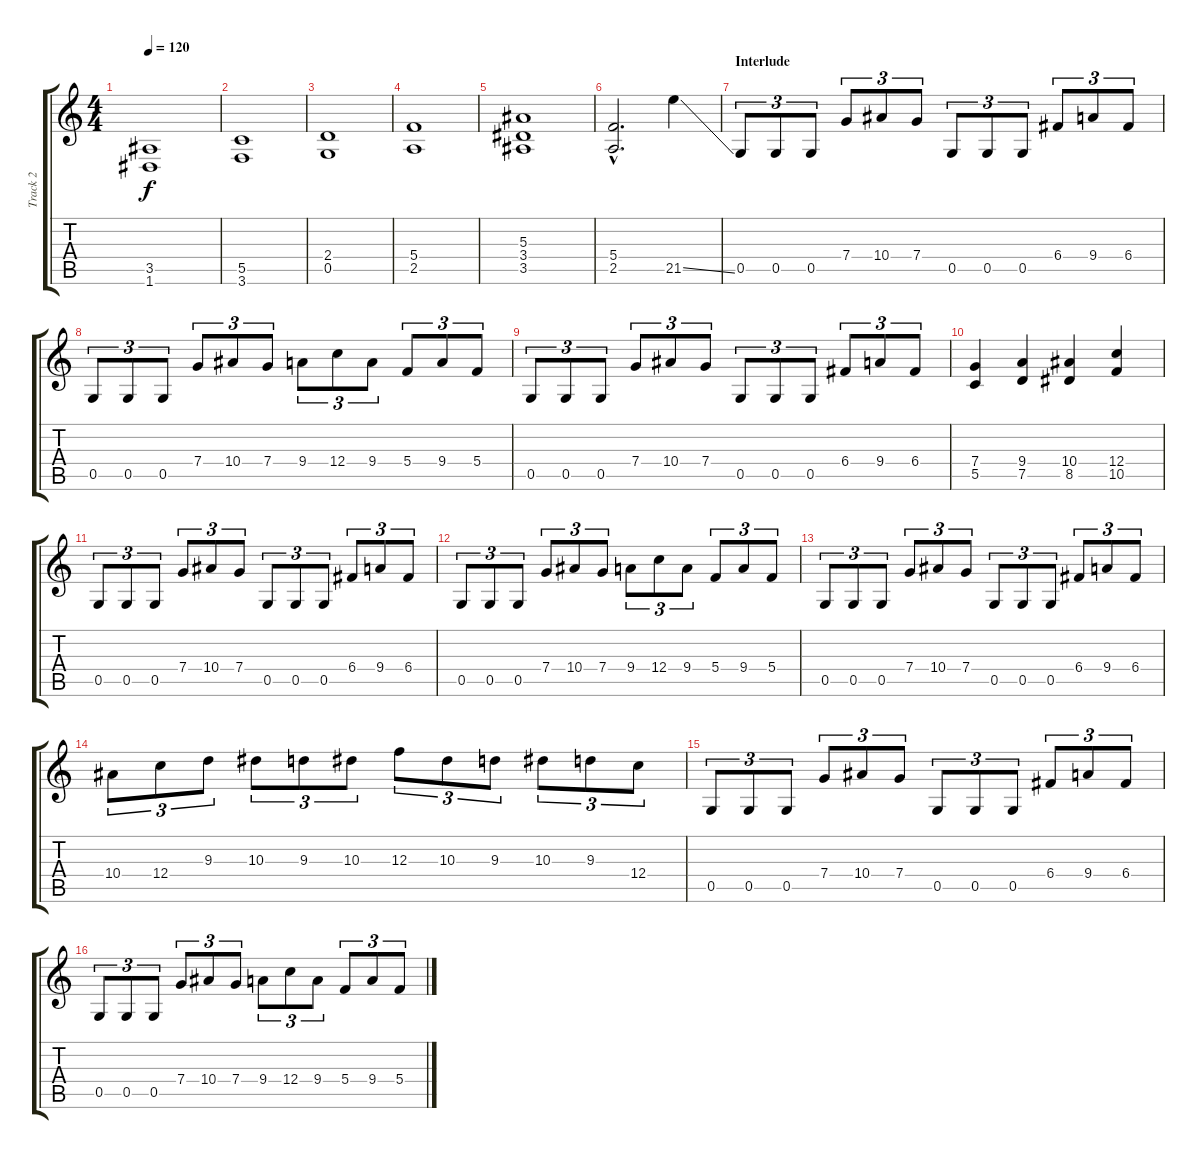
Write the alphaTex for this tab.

\track ("Track 2" "Track 2") {instrument distortionguitar}
\staff {score tabs}
\tuning (D4 A3 F3 C3 G2 D2) {hide}
\ts (4 4)
\tempo 120
\clef g2
\ks c
(3.5 1.6).1{dy f} |
(5.5 3.6).1 |
(2.4 0.5).1 |
(5.4 2.5).1 |
(5.3 3.4 3.5).1 |
(5.4{hac} 2.5{hac}).2{d} 21.5{ss}.4 |
\section ("" "Interlude")
0.5.8{tu (3 2)} 0.5.8{tu (3 2)} 0.5.8{tu (3 2)} 7.4.8{tu (3 2)} 10.4.8{tu (3 2)} 7.4.8{tu (3 2)} 0.5.8{tu (3 2)} 0.5.8{tu (3 2)} 0.5.8{tu (3 2)} 6.4.8{tu (3 2)} 9.4.8{tu (3 2)} 6.4.8{tu (3 2)} |
0.5.8{tu (3 2)} 0.5.8{tu (3 2)} 0.5.8{tu (3 2)} 7.4.8{tu (3 2)} 10.4.8{tu (3 2)} 7.4.8{tu (3 2)} 9.4.8{tu (3 2)} 12.4.8{tu (3 2)} 9.4.8{tu (3 2)} 5.4.8{tu (3 2)} 9.4.8{tu (3 2)} 5.4.8{tu (3 2)} |
0.5.8{tu (3 2)} 0.5.8{tu (3 2)} 0.5.8{tu (3 2)} 7.4.8{tu (3 2)} 10.4.8{tu (3 2)} 7.4.8{tu (3 2)} 0.5.8{tu (3 2)} 0.5.8{tu (3 2)} 0.5.8{tu (3 2)} 6.4.8{tu (3 2)} 9.4.8{tu (3 2)} 6.4.8{tu (3 2)} |
(7.4 5.5).4 (9.4 7.5).4 (10.4 8.5).4 (12.4 10.5).4 |
0.5.8{tu (3 2)} 0.5.8{tu (3 2)} 0.5.8{tu (3 2)} 7.4.8{tu (3 2)} 10.4.8{tu (3 2)} 7.4.8{tu (3 2)} 0.5.8{tu (3 2)} 0.5.8{tu (3 2)} 0.5.8{tu (3 2)} 6.4.8{tu (3 2)} 9.4.8{tu (3 2)} 6.4.8{tu (3 2)} |
0.5.8{tu (3 2)} 0.5.8{tu (3 2)} 0.5.8{tu (3 2)} 7.4.8{tu (3 2)} 10.4.8{tu (3 2)} 7.4.8{tu (3 2)} 9.4.8{tu (3 2)} 12.4.8{tu (3 2)} 9.4.8{tu (3 2)} 5.4.8{tu (3 2)} 9.4.8{tu (3 2)} 5.4.8{tu (3 2)} |
0.5.8{tu (3 2)} 0.5.8{tu (3 2)} 0.5.8{tu (3 2)} 7.4.8{tu (3 2)} 10.4.8{tu (3 2)} 7.4.8{tu (3 2)} 0.5.8{tu (3 2)} 0.5.8{tu (3 2)} 0.5.8{tu (3 2)} 6.4.8{tu (3 2)} 9.4.8{tu (3 2)} 6.4.8{tu (3 2)} |
10.4.8{tu (3 2)} 12.4.8{tu (3 2)} 9.3.8{tu (3 2)} 10.3.8{tu (3 2)} 9.3.8{tu (3 2)} 10.3.8{tu (3 2)} 12.3.8{tu (3 2)} 10.3.8{tu (3 2)} 9.3.8{tu (3 2)} 10.3.8{tu (3 2)} 9.3.8{tu (3 2)} 12.4.8{tu (3 2)} |
0.5.8{tu (3 2)} 0.5.8{tu (3 2)} 0.5.8{tu (3 2)} 7.4.8{tu (3 2)} 10.4.8{tu (3 2)} 7.4.8{tu (3 2)} 0.5.8{tu (3 2)} 0.5.8{tu (3 2)} 0.5.8{tu (3 2)} 6.4.8{tu (3 2)} 9.4.8{tu (3 2)} 6.4.8{tu (3 2)} |
0.5.8{tu (3 2)} 0.5.8{tu (3 2)} 0.5.8{tu (3 2)} 7.4.8{tu (3 2)} 10.4.8{tu (3 2)} 7.4.8{tu (3 2)} 9.4.8{tu (3 2)} 12.4.8{tu (3 2)} 9.4.8{tu (3 2)} 5.4.8{tu (3 2)} 9.4.8{tu (3 2)} 5.4.8{tu (3 2)}
